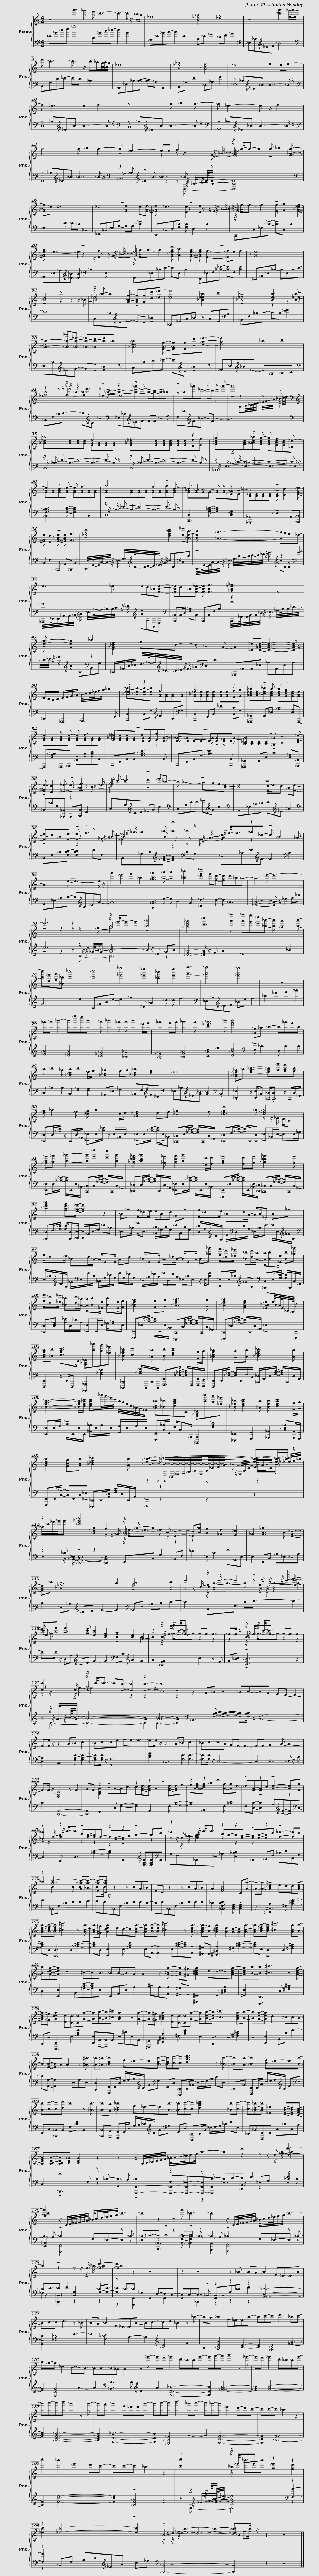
X:1
%%score { ( 1 4 5 8 ) | ( 2 3 6 7 ) }
L:1/8
M:4/4
I:linebreak $
K:C
V:1 treble
V:4 treble
V:5 treble
V:8 treble
V:2 bass
V:3 bass
V:6 bass
V:7 bass
V:1
 z4 f'3 _e' | d' _b3- b2- b/ z/ _a/g/ | _e8 | [B_e_g]4 [_df]4 |$ z4 [_bf']3 _e'/4f'/e'/4 | %5
 d' _b3- b3/2 z/ b_a/g/8a/4g/8 | _e8 |$ [B_e_g]4 [_A_df]4 | _e4 f2 ef- | f _e3 e2 f2 |$ %10
 g4 g _a2 g- | g _e3- e3/2 z/ f2 | g4 g _a2 g- |$ g _e3- ee .f2 | z/8 g3/8-g3/2- g2 g _a2 [G_Bg]- | %15
 [GBg]_e e6 |$ z8 | z8 | _e4 z4 |$ z8 | %20
 _e4 z4 | z8 |$ [G_B_e]8 | [_Bd]4 d'4 | z/4 _b3/4- b2 [G_Bg]- [GBg][Gg][dd'][_e_e']- | %25
 [ee']4 [_B_e_b]2 c'2 |$ [_B_e_b]4 [Beb]3 [Bb]- | [Bb]2- [B-b-_b'][Bb_e']- [B-b-e'][Bb-d'][be']_b | [_B_e_b]3 [GBg]- [GBg][Gg][dd'][e_a_e']- |$ [eae']4 _b2 c'2 | %30
 z2 z z/ z/4 z/8 _b/8- b3 z |$ z2 z _e'- e'2 e'2 | z4 z2 z _b'- | b'8[K:bass][K:treble] |$ _b4 f4 | %35
 g6 z2 |$ _a2 z a- a g2 _e- | e2 z _e- e f3 |$ g4 f2 z d- | d _B3- B z z B- | %40
 B4 z4 |$ z8 | [c_egc']4 [df_bd']2 [e_e'][_Beb]- |$ [Beb] [_A_a]3- [Aa]gf_e- |$ e3 _e ed_B[FBe]- | %45
 [FBe]d_B[FB_e]- [FBe] [FBf]3 |$ [_GB_e_g]3 [e_a]- [ea]2 _b2 |$ [F_A_df]2 _gd- d _B2 A- | A2 [_E_e][E_Ace]- [EAce]3- [EAce]/ z/ |$ _E/D/C/D/ E/F/G/_A/ _B/4c/d/4_e/4f/g/4 _a2 | %50
 .[_B_e]2 z2 f4 | g6 z2 |$ _a2 z a- a .g3 | _e2 z e- e f3 | z8 |$ %55
 z8 | z8 | z8 |$ g4 z4 | z8 | %60
 z8 |$ z8 | _e4 z4 |$ _d2 z2 z4 | z8 | %65
 g'2 _e'2 f'2 _b2 | [_gb_g']3 [_a_a']- [aa']2 [_b_b']2 |$ [_d'f'_d'']2 f'[fd']- [fd']d'_b_a- | a3 _e'- e'4- | e'6 z2 |$ %70
 z/8 _g'3/8-g'3/2- g'2 [_b_b']4 | [_a_d'f'_a']4 [d'_d'']3 [a'_a''] | [_a'_a''][g'g''][_e'_e''][_b_b']- [bb'] [_aa']2 [bb']- | [bb'][_e_e'][ff'][_B_b] [b_b']4 |$ [_b_b']4 [_e'_e'']4 | %75
 [_d'_d'']2 [_a_a']2 [d'd'']2 [f'f'']2- | [f'f'']4 [_e'_e'']4 | z8 |$ _g'_a' _b'2- b'_g''f''b' | _a' _b'2 _g' a' b'2 _e'/f'/ | %80
 _g'2 f'g' _a'3 g' | [c'_e'_a']3 _b' [d'f'b']4 |$ [_B_g]_a _b2- b_g'f'b | _a _b2 _g [_B_da] b2 _e/f/ | [_A_c_g]2 fg [_B_d_a]2 [df]2 |$ %85
 _e8 | [_G_B_e_g]._a [eg_b]2- [egb][g_g'][faf'][fb] |$ [f_a] _b2 _g [_ea] b2 e/f/ | [_B_e_g]2 fg [_d_a]3 g |$ z4 [_e_g_b]4 | %90
 [_g_b_g'][_a_a'] [b_b']2- [bb'][g'_g''][f'f''][bb'] |$ [_a_d'f'_a'] [_bd'_b']2 [_g_g'] [ad'a'] [bb']2 [_e_e']/[ff']/ | [_g_b_g']2 [ff'][gg'] [_a_d'_a']3 [gg'] |$ [_a_d'f'_a']2 [fad'f']>[_e_g_e']- [ege']2 z2 | _B_g f/_d_e/- e/Bd/ _Gg |$ %95
 f/_d_e/ _Bd/_A/- A/B/._E B_g |$ f/_d_e/ _Bd/_A/- A/_EE/ Ad | _B/_EE/ _A_d/B/- B/EA/ B[_g_g'] |$ [ff']/[_d_d'][_e_e']/ [_B_b][dd']/[_A_a]/- [Aa]/[Bb][_Ee]/ [Bb][_g_g'] | [ff']/[_d_d'][_e_e']/ [_B_b][dd']/[_A_a]/- [Aa]/[Bb][_Ee]/ [Bb][Ee]/[Ff]/ |$ %100
 [_G_B_e_g]2 [Ff][Gg] [_A_df_a]3 [Gg] | [_A_df_a]2 [FAdf]2 [_EA_B_e]e/8B/4A/8E/8_B,/4_A,/8 z2 |$ [_Acf_a][_B_b] [cfac']>C [F,_A,_D][a_a'][gg'][_e_e'] | [_B_eg_b] [cc']2 [_A_a] [Bb] [ceac']2 [Ff]/[Gg]/ |$ [_Acf_a]2 [Gg][Aa] [_B_df_b]3 [Aa] | %105
 [_B_eg_b]3- [Begb]/[ce_ac']/ [ceac']_a'/4g'/4_e'/4c'/4 a/4g/4e/4c/4_A/4G/4_E/ |$ [_Ac_a][_B_b][cfac']C [F,_A,_D][a_a'][gg'][_e_e'] | [_B_e_b] [ce_ac']2 [_Aa] [Beb] [ceac']2 [Ff]/[Gg]/ | [_Ac_e_a]2 [Gcg][Aca] [_B_df_b]3 [Aa] |$ [_e_a_b]2- [eab]4- [eab]-[ea-b-]/4[ab]/4 z/ |$ %110
 z2 [_e'g'_b'_e'']4 [_B_e_a]2 | g2 z/4 _a3/4- a2 c [F_d]2- | [Fd][c_a] [_Bg]2 [_Af]2 [G_e]2 |$ _A2 [Ac_a]3 c [FA_d]2- | [FAd]_a [_B_eg]6 | %115
 g2 [dfg]4 a2 |$ c'2 z/4 c'3/4- c'2 z e'2- | e'f' [af']3 [gc'e'] [ec']2 | [ceg]2 [cfa]2 [ce]2 A2 |$ z2 z/4 z/8 c'/8-c'3/2 gf- f2- | %120
 ff/ z/ z/4 z/8 c'/8-c'3/2 gf- f2 |$ [ee']2 z/8 e'3/8-e'3/2- e'[dd']- [dd']2 | z2 ^f6 | d2 z2 A_B c2 | _Bc-cA GF- F2- |$ %125
 FF/ z/ z2 A_B c2 | _Bc-ce fe- e2- | ee/ z/ z2 A_B c2 | _Bc-cA GF- F2- | FF G3 A- A2- |$ %130
 AA/ z/ [A,C^F]4 z A | _BA z2 z4 | z2 z2 z4 | z2 z2 z4 |$ z2 z2 z4 | %135
 z2 z2 z4 | z2 z2 z4 |$ z2 f2 z2 z2 | z2 z2 z4 | z2 [gc']4- [Ag-c'-][_Bg-c'-] |$ %140
 [Fg-c'-][Dgc'] z2 z cA_B | FD z2 z cA_B | A2 [FAc]4 C[Aa]- | [Aa][_A_a] [=A^ce=a]2 ed-d[Acea]- |$ [Acea][Bd^fb]-[Bdfb] [^c^c']3 z [Aca]- | %145
 [Aca][^G^g] [Adea]2 ed-d[Ada]- | [Ada][Beb]-[Beb] [^c^c']3 z [Acea]- | [Acea][B^g] [A^cea]2 [Ae][Ad]-[Ad][Aca]- |$ [Aca][Bd^fb]-[Bdfb] [^c^c']3 [Aca][Bb]- | [Bb][Adea]-[Adea] d2 ^c-cB- | %150
 BB-BA A2 z [A^ca]- | [Aca][^G^g] [A^cea]2 ed-d[Acea]- |$ [Acea][Bb]-[Bb] [^c^c']3 z [Acea]- | [Acea][^G^g] [Adea]2 [Ee][Dd]-[Dd][Aa]- | [Aa][Bb]-[Bb][^c^c'] [Aca]2 z [Aa]- | %155
 [Aa][^G^g] [A^cea]2 [Ee][Dd]-[Dd][Aa]- |$ [Aa][Beb]-[Beb] [^c^c']3 [Acea][Bb]- | [Bb][Aea]-[Aea] d2 ^c-cB- | B[EB]-[EB]A A2 z [^A^a]- | [Aa][=A=a] [_Bd_b]2 f_e-e[Bdb]- |$ %160
 [Bdb][cc']-[cc'] [dg_bd']3 z [_Bb]- | [Bb][Aa] [_B_b]2 [cf]_e-e[Bb]- | [Bb][cc']-[cc'][dd'] _b2 z [_Bb]- |$ [Bb][Aa] [_Bd_b]2 f_e-e[Bb]- | [Bb][cc']-[cc'] [dg_bd']3 [_Bb][cc']- | %165
 [cc'][_Bd_b]-[Bdb] [_E_e]2 [DFBd]-[DFBd][CFAc]- |$ [CFAc][CDFc]-[CDFc][DF_B] [DFB]2 z2 | z2 z/ C/4D/4_E/4F/4G/4A/4 _B/4c/d/4_e/4f/g/4 _b2- |$ b2 z4 f'2- | f'2 z/ C/4D/4_E/4F/4G/4A/4 _B/4c/d/4_e/4f/g/4 _b2- |$ %170
 b2 z2 z f' _b2- | b2 z/ C/4D/4_E/4F/4G/4A/4 _B/4c/d/4_e/4f/g/4 _b2- |$ b2 z4 d'2- | d'2 z2 z4 | z2 z4 z _B- | %175
 BA _B2 F_E-EB- |$ Bc-c d3 z _B- | BA _B2 F_E-EB- | Bc-cd _B2 z _b- | ba _b2 f_e-eb- | %180
 bc'-c' d'3 _bc'- |$ c'_b-b _e2 d-dc- | cc-c_B B2 z _b'- | b'a' _b'2 f'_e'-e'b'- | b'c''-c'' d''3 z _b'- |$ %185
 b'a' _b'2 f'_e'-e'b'- | b'c''-c''d'' _b'2 z b'- | b'a' _b'2 f'_e'-e'b'- | b'c''-c'' d''3 _b'c''- |$ c''_b'-b' _e'2 d'-d'c'- | %190
 c'c'-c' _b3 z2 | c''2 _b'2 _e'2 d'c'- | c'c'-c' _b3 z2 |$ .[c'c'']2 z/8 _e'3/8-e'3/2 z2 z2 | z2 [_ec']6- |$ %195
 [ec']2 z _b3- b2- | _bb/ z/ z2 z4 |] %197
V:2
 _E_B_ef _b4 | C_Bd_e- e2 B2 | _A,_E_Bc- c2 E2 | B,_E _G2 _DF _A2 |$[K:bass] _E,_B,[K:treble]_EF _B4 | %5
[K:bass] C,G,D_E- ED _B,2 | _A,,_E,_B,[B,C]- [B,C]_A, A,,2 |$ B,,_G, _E2 _D,_A, F2 | z _B,[K:treble]_E_B- B3- B/ z/ |[K:bass] z _B,[K:treble]_E_B- B3- B/ z/ |$ %10
[K:bass] z _B,[K:treble]_E_B- B3- B/ z/ |[K:bass] z _B,[K:treble]_E_B- B3- B/ z/ |[K:bass] z _B,[K:treble]_E_B- B3- B/ z/ |$[K:bass] z2[K:treble] z _B- B3- B/ z/ | z8 | %15
[K:bass] _E,3 C- C_B, _B,,2 |$ _E,,_B,,_E,G,- G,G, [_B,_E]2 | D,,_B,,D,[F,_B,]- [F,B,] D,2 B, | C,,C,_E,[_B,_E]- [B,E]C, B,2 |$ _A,,_E,_A,[K:treble][_E_B]- [EB][K:bass] _B,2 E, | %20
 G,,_E,_B,D- DE, B,2 | F,,_E,F,[_B,_E]- [B,E]F, [B,E]2 |$ _E,,_B,,_E,_B,- B,E,B,D- | D8 | C,_B,[K:treble]D_E- ED [E_B]2 | %25
 _A,_E_A_B z AE[K:bass]A, |$ _B,,F,_B,C- CB, [_EF]2 | _E,_B,[K:treble]_EG- GE [F_B]2 |[K:bass] C,_B,D_E- E[K:treble]D [E_B]2 |$[K:bass] _A,,_E,[K:treble]_B_E- E_A,_B,C | %30
[K:bass] _B,,F,_B,C- C[K:treble]D _B2 |$[K:bass] _E,_B,[K:treble]_EF- FF _B2 |[K:bass] F,_E[K:treble]F_B- BF B2- | B8 |$[K:bass] z/ _E3/2- E4- E3/2 z/ | %35
 z/ _E3/2- E4- E3/2 z/ |$ z/ z/4 C/4- C3- C3- C/ z/ | [_B,,F,_B,C]3 [F,B,D]- [F,B,D]2 B,,2 |$ z/ _E3/2- E4- E3/2 z/ | [C,,C,]3 [G,_B,D]- [G,B,D]2 [C,_E,G,]2 | %40
 [_A,,,_A,,]4 [_E,_A,]2 A,,[_B,,,_B,,] |$ _B,, F,2 _A,,, _A,,_B,,, B,,2 | C,,/4>G,,/4-G,,/4C,/4-C,/4D,/4 z/8 _E,3/8 G,/4>[K:treble]C/4-C/4D/4-D/4_E/4 z/8 G3/8 cC[K:bass]C,C |$ z4[K:treble] z2 z[K:bass] G- |$ G4[K:treble] z4[K:bass] | %45
 [_B,,,_B,,]B,,/D,/ [F,_B,]B,, B,,,B,,F,B, |$ z4[K:treble] B2[K:bass] z2 |$ _D,,/_A,,/_D,/_E,/ F,/4>_A,/4-A,/4[K:treble]_D/4-D/4_E/4 z/8 F3/8 _A[K:bass]D, D2 | _A,,,_A,,A,,_E, _A,A,,E,A, |$ _E,,2 _A,,,2 _B,,,3 G,, | %50
 [C,,C,]2 C,G,[K:treble] F2 C[K:bass]G, | [C,,C,]2 G,,C, _E2 [C,C]G, |$ [_A,,,_A,,]2 A,,_E, [_A,C]2 [E,A,]A,,,- | A,,,[_E,_A,_B,]_A,,,_B,,, [_B,,F,][F,B,][F,B,D]C, | C,,G,,C,C, [G,_B,_E]3 C, |$ %55
 C,,G,,C,G, [_B,_E]3 [C,,C,] | [_A,,,_A,,]2 A,,_E, C2 [E,_A,][_B,,,_B,,] | _B,,_B,F,[_A,,,_A,,] A,,,[_B,,,B,,] F,,2 |$ C,G,[K:treble]CD _EG c2 |[K:bass] C,G,CD _E[K:treble]G .c2 | %60
[K:bass] _A,,_E,_A,_B, C[K:treble]_E _A2 |$[K:bass] _B,,F,_B,[F,B,C]- [F,B,C]2 DF, | B,,_G,B,[K:treble][_E_GB]- [EGB]2[K:bass] B,G, |$ _D,_A,_D[K:treble]F- F2[K:bass] A,2 | _A,,_E,_A,_B,- B,[K:treble]C_E_A- | %65
 A8 | [B,_GB]3 _e- e B2 G |$ [_D_d]3 d- d _A3 | [_E_A_B]4- [EAB]/ z/ _e f_b | _e6 z z/ B/- |$ %70
 B4- B/ z/ _E _GB | [_DF_A]4- [DFA]/ z/ F A2 | _E6 _B2 | G6 _e2 |$ B,_GB_e- e2 _g2 | %75
 _D _A2 _d- d f3 |[K:bass] _E,_B,[K:treble]_EF _B_e f2 | _b2 _e'2 f'2 _a'2 |$ [_E_B]4 [_DFB]4 | [_C_E_G]4 [_B,F_A]4 | %80
 [_A,_E_G]4 [_B,F_A]4 | [C_Ac]2 _e2 [D_Bd]4 |$[K:bass] [_E,_E] _B,3 _D, B,2 B, | _C, _B,2 B, _B,, [F,_A,]2 [F,A,] | _A,,_E, _G,2 _B,,F,[K:treble]F_D |$ %85
[K:bass] _E,_B,[K:treble]_E[_G_B]- [GB]2[K:bass] ._B,,2 | .[_E,,_E,]2 z/ [E,,E,]/_B,, [_C,,_C,]<.[C,,C,] z/ C,,/C,/_G,,/ |$ [_D,,_D,]D,/[_A,_D]/ z/ D,,/D,/_A,,/ [_E,,_E,]E,/[_B,_E]/ z/ E,/_B,,/E,/ | [_E,,_E,]E,/[_B,_E]/- [B,E]/[E,,E,]/_B,, [_C,,_C,]E,/[_G,_C]/- [G,C]/C,,/C,/_G,,/ |$ [_D,,_D,]F,/[_A,_D]/- [A,D]/D,,/[D,,D,] [_E,,_E,]_B,,/E,/- E,E,/_G,/ | %90
 [_E,,_E,]E,/[_B,_E]/- [B,E]/E,,/E,/_B,,/ [_C,,_C,]C,/[_G,_C]/- [G,C]/C,,/C,/_G,,/ |$ [_D,,_D,]D,/[_A,_D]/- [A,D]/D,,/D,/_A,,/ [_E,,_E,]E,/[_B,_E]/- [B,E]/E,,/E,/_B,,/ | [_E,,,_E,,]_E,/[_B,_E]/- [B,E]/E,,/[_B,,E,]/[_D,,_D,]/ [_C,,_C,]C,/[_G,_C]/- [G,C]/C,,/C,/_G,,/ |$ [_D,,_D,]F,/[_A,_D]/- [A,D]/[D,,D,][_E,,_E,]/- [E,,E,]/_B,,/E,/_G,/ _E_B, | _E,>_B, _G<E, [_C,_C]/_G,/C/G,/ _E/C,/C/G,/ |$ %95
 [_D,_D]/_A,/[K:treble]_E/A,/ F/[K:bass]D,/D/A,/ _E,/_B,/E- E/E,/[K:treble]_G/B,/ |$[K:bass] _E,/_B,/[K:treble]_E/B,/ _G/[K:bass]E,/E/B,/ _C,/_G,/_C/G,/ E/G,/_D/G,/ | _D,/_A,/_D/A,/ _E/D,/D/A,/ _E,/_B,/E, z/ E,/[B,E] |$ [_E,,_E,]E,/_B,/[K:treble] _GB,[K:bass] [_C,,_C,]E,/[_G,_C]/- [G,C]/C,,/C,/_G,,/ | [_D,,_D,][D,F,_A,] [A,_E]/D,/_D/A,/ [_E,,_E,]E,,/E,/ _G,/[G,_B,]E,/ |$ %100
 [_E,,,_E,,]_E,/[_B,_E]/- [B,E]/E,,/E,/_B,,/ [_C,,,_C,,]_C,/[_G,_C]/- [G,C]/C,,/C,/_G,,/ | [_D,,,_D,,]_D,/[_A,_D]/- [A,D]/D,,/D,/_A,,/ [_E,,_E,]2 .[_E,,,E,,]2 |$ [F,,,F,,]2 z/ F,,/F,,, [_B,,,,_B,,,]2 [F,_A,_D]2 | [_E,,,_E,,]2 [G,_B,_E]/E,,,/E,,/E,,,/ [_A,,,_A,,]>[_E,_A,C]- [E,A,C]/A,,,/[A,,,A,,]/[G,,,G,,]/ |$ [F,,,F,,]F,,/[_E,_A,]/- [E,A,]/F,,/F,/C,/ [_D,,_D,]/_A,,/D,/[F,A,C]/- [F,A,C]/D,,/D,/A,,/ | %105
 [_E,,_E,]E,/G,/ [_B,_E]/E,,/E,/E,,/ [_A,,_A,]/E,/A,/E,/ [G,,G,]/E,/G,/E,/ |$ [F,,,F,,][C,_A,]/F,,/ F,/C,_B,,,/ [_B,,,,B,,,]2 [F,A,_D]2 | [_E,,,_E,,]2 [G,,,G,,]2 [_A,,,_A,,]2 [C,_E,_A,][A,,,A,,]/[G,,,G,,]/ | [F,,,F,,]F,,/[C,_A,]/- [C,A,]/F,,/C,/[_E,,_E,]/ [_D,,,_D,,]D,,/[_A,,_D,]/ [F,A,C]/D,/D,,/A,,/ |$ _E,,2 z2 z2 z2 |$ %110
 z ._B, _E,,6- | E,,2 F,,C, G,2 _B,,F, | _D2 _E, _B,2 F_A,,E,- |$ E,2 F,,C, _A,_E,_D,A, | C2 _E,_B,[K:treble] _EF G2- | %115
 G2[K:bass] _B,,F, _B,C D2- |$ D2 C,G, DE- E2- | EE/ z/ D,A,[K:treble] CE G2- | G2[K:bass] F,C[K:treble] A2 G2 |$ A2 [_B,FG]2 c2 z F | %120
 G[_Bc] z4 z2 |$ z z/8 A3/8-A/- A6- | A2 A6- | A2[K:bass] _B,,3 [F,_B,C]- [F,B,C]2- | [F,_B,C][F,B,C]/ z/ [C,G,]6- |$ %125
 [C,G,]2 A,,3 [E,G,C]- [E,G,C]2- | [E,G,C][E,G,C]/ z/ [F,,F,]6 | [A,CE]2 _B,,3 [F,C]- [F,C]2- | [F,C][F,C]/ z/ C,6- | C,2 D,4- D,/ z/ A, |$ %130
 C2 [D,,A,,]6- | [D,,A,,]2 G,,3 D, [F,A,]2- | [F,A,]2 A,,3 F, [A,C]2- | [A,C]2 _B,,3 F, [_B,D]2 |$ F,[D,C]- [D,C]2 A,[K:treble][CF]-[CF][K:bass]D,- | %135
 D,2 G,, D,3 [_B,D]2- | [B,D]2 A,,3[K:treble] [A,CF]-[A,CF][K:bass]A,, |$ A,F,_A,,_E, _A,2 [E,_B,C]2 | _A,,2 _B,,F, _B,DC,G, | E2 _B,,F, _B,C-CD- |$ %140
 DC_B,,F, _B,C-CB,- | B,C_B,,F, _B,C-CC | _B,2 [_B,,F,B,C]3 [C,E,G,] .[C,E,G,]2 | z2 [^F,,^C,A,]3 ^F, [A,^CE]2- |$ [A,CE]D, [D,,D,]3 D, [A,^CE]2- | %145
 [A,CE]D, [E,,E,]3 E, [^G,B,E]2 | E,[A,,A,]- [A,,A,]2 E,[A,^CE]-[A,CE][A,,A,] | [^G,,^G,]G,, [^F,,^C,A,]3 ^F, [A,^CE]2- |$ [A,CE]E, [D,,D,]3 D, [^F,A,^C]2 | D,2 [E,,E,]2 B,,[^G,B,E]-[G,B,E]E, | %150
 E,,A,,E, A,2 ^CA,[A,,A,] | [^G,,^G,]G,, [^F,,,^F,,]3 F,, [^C,E,A,]2 |$ [^F,,E,]2 [D,,,D,,]3 D, [^F,A,^C]2 | D,,D, [E,,,E,,]3 E, [^G,B,E]2 | [E,,E,][A,,,A,,]-[A,,,A,,]A,, E,^CE,A,, | %155
 [^G,,,^G,,]2 [^F,,^C,A,]3 ^F, [A,^CE]2 |$ E,2 [D,,D,]3 D, [^F,A,^C]2 | D,2 [E,,E,]2 B,,B, E2- | E[A,,A,]- [A,,A,]3 E,A,E, | [D,,D,]2 [G,,,G,,]G,,/D,/ G,/A,/_B,/[K:treble]D/ G[K:bass]G, |$ %160
 G,,D, [_E,,,_E,,]E,,/_B,,/ _E,/F,/G,/_B,/ DE, | _E,,_B,, [F,,,F,,]F,,/C,/ F,/G,/A,/[K:treble]C/ F[K:bass]F, | F,,C,[_B,,,_B,,]B,, F,[_B,D] B,,2 |$ [_B,,,_B,,][A,,,A,,] [G,,,G,,]G,,/D,/ G,/A,/_B,/[K:treble]D/ G[K:bass]G, | G,,D, [_E,,,_E,,]E,,/_B,,/ _E,/F,/G,/_B,/ DE, | %165
 _E,,_B,,[F,,,F,,]F,, C,_B,C,A, |$ C,2 z4 z ._B,- | B,2 _B,2 z2 z B,- |$ B,C-C D3 D2 | [_E,,_B,,]2 z4 z _B,- |$ %170
 B,C-C z z2 z ._B,- | B,2 z4 z _B,- |$ B,C-C D3 ._B,2 | z _B,-B, _E,2 D,-D,C,- | C,C,-C, z z2 z2 | %175
 z2 [G,,D,_B,]6- |$ [G,,D,B,]2 [_E,G,_B,]4 D2- | D2 [F,_B,C]4 A,2- | A,2[K:treble] [_B,D]4 F2 | A,2 [G,_B,DG]4 [B,D]2- | %180
 [B,D]2 [_E,G,_B,D]4 [_EG]2- |$ [EG]2 [F,CG]4 A2- | A2[K:bass] [_B,,_B,]3 B,[K:treble] D2 | A2 [G,D_B]6- | [G,DB]2 [_EG_B]6- |$ %185
 [EGB]2 [FAc]6- | [FAc]2 [_B,DF_B]6- | [B,DFB]2 [G,D_B]6- | [G,DB]2 [_E,_B,_E]4 G2- |$ G2 [F,CF]6- | %190
 [F,CF]2 [_B,F]6- | [B,F]2 [Fc_e]6- | [Fce]2 z4 z2 |$ z z/4 z/8 G/8-G/- G4[K:bass] z2 | z2 _B,,F, A,C[K:treble]_EA |$ %195
 c_e[K:bass] [_B,,,_B,,]6- | [B,,,B,,]2 z2 z4 |] %197
V:3
 x8 | x8 | x8 | x8 |$[K:bass] x2[K:treble] x6 | %5
[K:bass] x8 | x8 |$ x8 | _E,8[K:treble] |[K:bass] D,8[K:treble] |$ %10
[K:bass] C,8[K:treble] |[K:bass] _A,,8[K:treble] |[K:bass] G,,8[K:treble] |$[K:bass] z _B,[K:treble] ._E2 z2 z z/4 z/8 E/8-E/- | E8 | %15
[K:bass] x8 |$ x8 | x8 | x8 |$ x3[K:treble] x2[K:bass] x3 | %20
 x8 | x8 |$ x8 | x8 | x2[K:treble] x6 | %25
 x7[K:bass] x |$ x8 | x2[K:treble] x6 |[K:bass] x5[K:treble] x3 |$[K:bass] x2[K:treble] x6 | %30
[K:bass] x5[K:treble] x3 |$[K:bass] x2[K:treble] x6 |[K:bass] x2[K:treble] x6 | x8 |$[K:bass] z/4 _B,3/4- B,3- B,3- B,/ z/ | %35
 z/4 _B,3/4- B,3- B,3- B,/ z/ |$ z/ _A,3/2- A,4- A,3/2 z/ | x8 |$ z/4 _B,3/4- B,3- B,3- B,/ z/ | x8 | %40
 x8 |$ x8 | x19/8[K:treble] x29/8[K:bass] x2 |$ C,,/4>G,,/4-G,,/4C,/4-C,/4D,/4 z/8 _E,3/8 G,/4>[K:treble]C/4-C/4D/4-D/4_E/4 z/8 G3/8 cC .C2[K:bass] |$ _A,,,/4>_E,,/4-E,,/4_A,,/4-A,,/4_B,,/4 z/8 C,3/8 _E,/4>_A,/4-A,/4_B,/4-B,/4[K:treble]C/4 z/8 _E3/8 _A[K:bass]A,A,,E, | %45
 x8 |$ B,,,/4>_G,,/4-G,,/4B,,/4-B,,/4_D,/4 z/8 _E,3/8 _G,/4>B,/4-B,/4[K:treble]_D/4-D/4_E/4 z/8 _G3/8 z[K:bass] B,B,,G, |$ x11/4[K:treble] x9/4[K:bass] x3 | x8 |$ x8 | %50
 x4[K:treble] x3[K:bass] x | x8 |$ x8 | x8 | x8 |$ %55
 x8 | x8 | x8 |$ x2[K:treble] x6 |[K:bass] x5[K:treble] x3 | %60
[K:bass] x5[K:treble] x3 |$[K:bass] x8 | x3[K:treble] x3[K:bass] x2 |$ x3[K:treble] x3[K:bass] x2 | x5[K:treble] x3 | %65
 x8 | x8 |$ x8 | x8 | z4 z2 z z/4 z/8 _G/8-G/- |$ %70
 G6 z2 | x8 | x8 | x8 |$ x8 | %75
 x8 |[K:bass] x2[K:treble] x6 | x8 |$ x8 | x8 | %80
 x8 | x8 |$[K:bass] x8 | x8 | x6[K:treble] x2 |$ %85
[K:bass] x2[K:treble] x4[K:bass] x2 | x8 |$ x8 | x8 |$ x8 | %90
 x8 |$ x8 | x8 |$ x8 | x8 |$ %95
 x[K:treble] x3/2[K:bass] x9/2[K:treble] x |$[K:bass] x[K:treble] x3/2[K:bass] x11/2 | x8 |$ x2[K:treble] x2[K:bass] x4 | x8 |$ %100
 x8 | x8 |$ x8 | x8 |$ x8 | %105
 x8 |$ x8 | x8 | x8 |$ _E,,,6 z2 |$ %110
 z z/ [_B,,_E,]/- [B,,E,]6- | [B,,E,]2 x6 | x8 |$ x8 | x4[K:treble] x4 | %115
 x2[K:bass] x6 |$ x8 | x4[K:treble] x4 | x2[K:bass] x2[K:treble] x4 |$ x8 | %120
 x2 [CG_B]6 |$ z z/4 z/8 c/8-c/- c6- | c2 c6- | c2[K:bass] x6 | x8 |$ %125
 x8 | x8 | x8 | x8 | x8 |$ %130
 x8 | x8 | x8 | x8 |$ x5[K:treble] x2[K:bass] x | %135
 x8 | x5[K:treble] x2[K:bass] x |$ x8 | x8 | x8 |$ %140
 x8 | x8 | x8 | x8 |$ x8 | %145
 x8 | x8 | x8 |$ x8 | x8 | %150
 x8 | x8 |$ x8 | x8 | x8 | %155
 x8 |$ x8 | x8 | x8 | x11/2[K:treble] x3/2[K:bass] x |$ %160
 x8 | x11/2[K:treble] x3/2[K:bass] x | x8 |$ x11/2[K:treble] x3/2[K:bass] x | x8 | %165
 x8 |$ x2 _B,,,3 F, ._B,2 | z A, [G,,,G,,]2- [G,,,-G,,-F,][G,,,G,,_E,]-[G,,,-G,,-E,][G,,,G,,] |$ z2 z2 _E,G, ._B,2 | z A, _B,2 F,_E,-E, z |$ %170
 z2 z D2 _B,-B, z | z A, _B,2 F,_E,-E, z |$ z2 z2 [_B,,F,]2 F,-[F,C]- | [F,C]2 x6 | x2 z _B,, [F,,B,,]B,,F,_B, | %175
 D2 x6 |$ x8 | x8 | x2[K:treble] x6 | x8 | %180
 x8 |$ x8 | x2[K:bass] x4[K:treble] x2 | x8 | x8 |$ %185
 x8 | x8 | x8 | x8 |$ x8 | %190
 x8 | x8 | x2 [_B,F_B]6 |$ z z/ _B/4-<[B_e]/4- [Be]4[K:bass] [F,A]2- | [F,A]2 x4[K:treble] x2 |$ %195
 x2[K:bass] x6 | x8 |] %197
V:4
 x8 | x8 | x8 | x8 |$ x8 | %5
 x8 | x8 |$ x8 | x8 | x8 |$ %10
 x8 | x8 | x8 |$ z4 z2 z z/ z/8 _B3/8- | B4 z4 | %15
 x8 |$ x8 | z4 z2 z z/ z/8 _B3/8- | B4 z4 |$ z4 z2 z z/ z/8 _B3/8- | %20
 B4 z4 | x8 |$ x8 | z4 z2 z z/ _B/- | B4 z4 | %25
 x8 |$ x8 | x8 | x8 |$ x8 | %30
 z2 z z/ f/- f3 _e- |$ e8 | x8 | z4[K:bass] z2[K:treble] z ._B |$ x8 | %35
 x8 |$ x8 | x8 |$ x8 | x8 | %40
 x8 |$ x8 | x8 |$ x8 |$ x8 | %45
 x8 |$ x8 |$ x8 | x8 |$ x8 | %50
 x8 | x8 |$ x8 | x8 | x8 |$ %55
 x8 | x8 | z4 z2 z z/ _e/- |$ e4 z4 | x8 | %60
 x8 |$ z4 z2 z z/ =B/- | B3 .B z2 z z/ z/8 _A3/8- |$ A2 z2 z4 | x8 | %65
 x8 | x8 |$ x8 | x8 | z4 z2 z z/ _g/- |$ %70
 g4 z4 | x8 | x8 | x8 |$ x8 | %75
 x8 | x8 | x8 |$ x8 | x8 | %80
 x8 | x8 |$ x8 | x8 | x8 |$ %85
 x8 | x8 |$ x8 | x8 |$ x8 | %90
 x8 |$ x8 | x8 |$ x8 | x8 |$ %95
 x8 |$ x8 | x8 |$ x8 | x8 |$ %100
 x8 | x8 |$ x8 | x8 |$ x8 | %105
 x8 |$ x8 | x8 | x8 |$ _B2- B/-[_B,,B-]/4[_E,B-]/4[F,B-]/4[_A,B-]/4[_B,B-]/4[E,B-]/4 [B,B-]/4[_EB-]/4[FB-]/4[_AB]/4 z/4 E,/4B,/4E/4 F/4.A/E/4 z/4 _e/4f/4_a/4 |$ %110
 _b/4_e'/4_a'/4_b'/4-b' x6 | x2 c4 z2 | z2 x6 |$ x8 | x8 | %115
 x2 z4 z2 |$ z z/ c/- c3 z/ z/4 z/8 z/16 c'/16- c'2- | c' z x6 | x8 |$ x2 z/8 f3/8-f3/2 z2 z2 | %120
 z2 c2 z2 z2 |$ z2 a4 z2 | [dd']2- [dd']6 | z2 x6 | x8 |$ %125
 x8 | x8 | x8 | x8 | x8 |$ %130
 x8 | x2 [DFc]2 dc-ce- | e[Acf]-[Acf] c2 [Acf]-[Acf]g- | g[cdfa]-[cdfa] _b2 [ca]-[ca]f- |$ f[Ac]-[Ac]e [cf]2- [cf][Aa] | %135
 [_B_b]2 z/4 c'3/4-c' g[df]-[df]d- | d[Ac]-[Ac]e f2- fa |$ _b2 z/8 c'3/8-c'3/2 gf-f[c_e]- | [ce][cf]-[cf]a [d_b]2- [db]a | _b2 x6 |$ %140
 x8 | x8 | x8 | x8 |$ x8 | %145
 x8 | x8 | x8 |$ x8 | x8 | %150
 x8 | x8 |$ x8 | x8 | x8 | %155
 x8 |$ x8 | x8 | x8 | x8 |$ %160
 x8 | x8 | x8 |$ x8 | x8 | %165
 x8 |$ x8 | x8 |$ x2 z2 z z/ f/- f2- | f2 x6 |$ %170
 x8 | x8 |$ x2 z2 z z/ f/- f2- | f2 x6 | x8 | %175
 x8 |$ x8 | x8 | x8 | x8 | %180
 x8 |$ x8 | x8 | x8 | x8 |$ %185
 x8 | x8 | x8 | x8 |$ x8 | %190
 x8 | x8 | x8 |$ x2 _b2 z2 z2 | z2 x6 |$ %195
 x2 z/ d3/2- d4- | d3/2 z/ x6 |] %197
V:5
 x8 | x8 | x8 | x8 |$ x8 | %5
 x8 | x8 |$ x8 | x8 | x8 |$ %10
 x8 | x8 | x8 |$ z4 z2 z z/ G/- | G4 z4 | %15
 x8 |$ x8 | z4 z2 z z/ G/- | G4 z4 |$ z4 z2 z z/ G/- | %20
 G4 z4 | x8 |$ x8 | x8 | x8 | %25
 x8 |$ x8 | x8 | x8 |$ x8 | %30
 x8 |$ x8 | x8 | x4[K:bass] x2[K:treble] x2 |$ x8 | %35
 x8 |$ x8 | x8 |$ x8 | x8 | %40
 x8 |$ x8 | x8 |$ x8 |$ x8 | %45
 x8 |$ x8 |$ x8 | x8 |$ x8 | %50
 x8 | x8 |$ x8 | x8 | [G_B_e][GBe][GBe][GB] [FB][FB][Gg][FB] |$ %55
 [F_B]FFF F[FB][F_A]F | [C_E][CE][CE][CE] [_B,_B] [Dd]2 [EG_e]- | [EGe] [Dd]2 [_E_e]- [Ee] .[F_Bf]3 |$ z/4 c'3/4- c'3 d'2 _e'_b- | b _a3- agf[c_e]- | %60
 [ce]4 d/<_e/d _B[Fe]- |$ [Fe]d_B[F_e]- [Fe] .f3 | z/4 _g3/4- g2 _a- a2 ._b2 |$ z/8 f3/8-f3/2_g_d- d _B2 _A- | A3 _e- e3- e/ z/ | %65
 x8 | x8 |$ x8 | x8 | x8 |$ %70
 x8 | x8 | x8 | x8 |$ x8 | %75
 x8 | x8 | x8 |$ x8 | x8 | %80
 x8 | x8 |$ x8 | x8 | x8 |$ %85
 x8 | x8 |$ x8 | x8 |$ x8 | %90
 x8 |$ x8 | x8 |$ x8 | x8 |$ %95
 x8 |$ x8 | x8 |$ x8 | x8 |$ %100
 x8 | x8 |$ x8 | x8 |$ x8 | %105
 x8 |$ x8 | x8 | x8 |$ z2 _E,,4 z2 |$ %110
 z2 z4 z2 | z z/ _A/- A4 z2 | z2 x6 |$ x8 | x8 | %115
 x8 |$ x2 e3 z/ e/- e2- | e z x6 | x8 |$ x2 c2 z2 z2 | %120
 z2 z/8 f3/8-f3/2 z2 z2 |$ z z/ e/- e4 z2 | z2 x6 | x8 | x8 |$ %125
 x8 | x8 | x8 | x8 | x8 |$ %130
 x8 | x8 | x8 | x8 |$ x2 z4 z2 | %135
 z z/ d/- d2 z2 z2 | z2 z4 z2 |$ z z/ c/- c2 z2 z2 | z2 x6 | x8 |$ %140
 x8 | x8 | x8 | x8 |$ x8 | %145
 x8 | x8 | x8 |$ x8 | x8 | %150
 x8 | x8 |$ x8 | x8 | x8 | %155
 x8 |$ x8 | x8 | x8 | x8 |$ %160
 x8 | x8 | x8 |$ x8 | x8 | %165
 x8 |$ x8 | x8 |$ x8 | x8 |$ %170
 x8 | x8 |$ x8 | x8 | x8 | %175
 x8 |$ x8 | x8 | x8 | x8 | %180
 x8 |$ x8 | x8 | x8 | x8 |$ %185
 x8 | x8 | x8 | x8 |$ x8 | %190
 x8 | x8 | x8 |$ x8 | x8 |$ %195
 x2 _B6- | B2 x6 |] %197
V:6
 x8 | x8 | x8 | x8 |$[K:bass] x2[K:treble] x6 | %5
[K:bass] x8 | x8 |$ x8 | x2[K:treble] x6 |[K:bass] x2[K:treble] x6 |$ %10
[K:bass] x2[K:treble] x6 |[K:bass] x2[K:treble] x6 |[K:bass] x2[K:treble] x6 |$[K:bass] z4[K:treble] z2 z z/8 _B,3/8-B,/- | B,8 | %15
[K:bass] x8 |$ x8 | x8 | x8 |$ x3[K:treble] x2[K:bass] x3 | %20
 x8 | x8 |$ x8 | x8 | x2[K:treble] x6 | %25
 x7[K:bass] x |$ x8 | x2[K:treble] x6 |[K:bass] x5[K:treble] x3 |$[K:bass] x2[K:treble] x6 | %30
[K:bass] x5[K:treble] x3 |$[K:bass] x2[K:treble] x6 |[K:bass] x2[K:treble] x6 | x8 |$[K:bass] C,8 | %35
 C,8 |$ z/4 _E,3/4- E,3- E,3- E,/ z/ | x8 |$ C,8 | x8 | %40
 x8 |$ x8 | x19/8[K:treble] x29/8[K:bass] x2 |$ x19/8[K:treble] x37/8[K:bass] x |$ x13/4[K:treble] x7/4[K:bass] x3 | %45
 x8 |$ x11/4[K:treble] x9/4[K:bass] x3 |$ x11/4[K:treble] x9/4[K:bass] x3 | x8 |$ x8 | %50
 x4[K:treble] x3[K:bass] x | x8 |$ x8 | x8 | x8 |$ %55
 x8 | x8 | x8 |$ x2[K:treble] x6 |[K:bass] x5[K:treble] x3 | %60
[K:bass] x5[K:treble] x3 |$[K:bass] x8 | x3[K:treble] x3[K:bass] x2 |$ x3[K:treble] x3[K:bass] x2 | x5[K:treble] x3 | %65
 x8 | x8 |$ x8 | x8 | z4 z2 z B,- |$ %70
 B,6 z2 | x8 | x8 | x8 |$ x8 | %75
 x8 |[K:bass] x2[K:treble] x6 | x8 |$ x8 | x8 | %80
 x8 | x8 |$[K:bass] x8 | x8 | x6[K:treble] x2 |$ %85
[K:bass] x2[K:treble] x4[K:bass] x2 | x8 |$ x8 | x8 |$ x8 | %90
 x8 |$ x8 | x8 |$ x8 | x8 |$ %95
 x[K:treble] x3/2[K:bass] x9/2[K:treble] x |$[K:bass] x[K:treble] x3/2[K:bass] x11/2 | x8 |$ x2[K:treble] x2[K:bass] x4 | x8 |$ %100
 x8 | x8 |$ x8 | x8 |$ x8 | %105
 x8 |$ x8 | x8 | x8 |$ x8 |$ %110
 x8 | x8 | x8 |$ x8 | x4[K:treble] x4 | %115
 x2[K:bass] x6 |$ x8 | x4[K:treble] x4 | x2[K:bass] x2[K:treble] x4 |$ x8 | %120
 x2 z4 z2 |$ z D- D6- | D2 D6- | D2[K:bass] x6 | x8 |$ %125
 x8 | x8 | x8 | x8 | x8 |$ %130
 x8 | x8 | x8 | x8 |$ x5[K:treble] x2[K:bass] x | %135
 x8 | x5[K:treble] x2[K:bass] x |$ x8 | x8 | x8 |$ %140
 x8 | x8 | x8 | x8 |$ x8 | %145
 x8 | x8 | x8 |$ x8 | x8 | %150
 x8 | x8 |$ x8 | x8 | x8 | %155
 x8 |$ x8 | x8 | x8 | x11/2[K:treble] x3/2[K:bass] x |$ %160
 x8 | x11/2[K:treble] x3/2[K:bass] x | x8 |$ x11/2[K:treble] x3/2[K:bass] x | x8 | %165
 x8 |$ x2 z4 z2 | A,,2 z4 z2 |$ _E,2 [_E,,_B,,]2 z2 z ._B,- | B,2 [F,,,F,,]6 |$ %170
 _E,2 [_B,,,_B,,]3 [B,,F,D]- [B,,F,D]2 | [A,,,A,,]2 [G,,,G,,]6 |$ _E,2 [_B,,,_B,,]2 z2 z2 | z2 [F,,,F,,]2 F,,2 F,,2 | F,,2 _B,,,2 z2 z2 | %175
 z2 x6 |$ x8 | x8 | x2[K:treble] x6 | x8 | %180
 x8 |$ x8 | x2[K:bass] x4[K:treble] x2 | x8 | x8 |$ %185
 x8 | x8 | x8 | x8 |$ x8 | %190
 x8 | x8 | x2 z4 z2 |$ z z/8 _E3/8-E/- E4[K:bass] z2 | z2 x4[K:treble] x2 |$ %195
 x2[K:bass] x6 | x8 |] %197
V:7
 x8 | x8 | x8 | x8 |$[K:bass] x2[K:treble] x6 | %5
[K:bass] x8 | x8 |$ x8 | x2[K:treble] x6 |[K:bass] x2[K:treble] x6 |$ %10
[K:bass] x2[K:treble] x6 |[K:bass] x2[K:treble] x6 |[K:bass] x2[K:treble] x6 |$[K:bass] _B,,6[K:treble] z C,- | C,8 | %15
[K:bass] x8 |$ x8 | x8 | x8 |$ x3[K:treble] x2[K:bass] x3 | %20
 x8 | x8 |$ x8 | x8 | x2[K:treble] x6 | %25
 x7[K:bass] x |$ x8 | x2[K:treble] x6 |[K:bass] x5[K:treble] x3 |$[K:bass] x2[K:treble] x6 | %30
[K:bass] x5[K:treble] x3 |$[K:bass] x2[K:treble] x6 |[K:bass] x2[K:treble] x6 | x8 |$[K:bass] x8 | %35
 x8 |$ _A,,8 | x8 |$ x8 | x8 | %40
 x8 |$ x8 | x19/8[K:treble] x29/8[K:bass] x2 |$ x19/8[K:treble] x37/8[K:bass] x |$ x13/4[K:treble] x7/4[K:bass] x3 | %45
 x8 |$ x11/4[K:treble] x9/4[K:bass] x3 |$ x11/4[K:treble] x9/4[K:bass] x3 | x8 |$ x8 | %50
 x4[K:treble] x3[K:bass] x | x8 |$ x8 | x8 | x8 |$ %55
 x8 | x8 | x8 |$ x2[K:treble] x6 |[K:bass] x5[K:treble] x3 | %60
[K:bass] x5[K:treble] x3 |$[K:bass] x8 | x3[K:treble] x3[K:bass] x2 |$ x3[K:treble] x3[K:bass] x2 | x5[K:treble] x3 | %65
 x8 | x8 |$ x8 | x8 | x8 |$ %70
 x8 | x8 | x8 | x8 |$ x8 | %75
 x8 |[K:bass] x2[K:treble] x6 | x8 |$ x8 | x8 | %80
 x8 | x8 |$[K:bass] x8 | x8 | x6[K:treble] x2 |$ %85
[K:bass] x2[K:treble] x4[K:bass] x2 | x8 |$ x8 | x8 |$ x8 | %90
 x8 |$ x8 | x8 |$ x8 | x8 |$ %95
 x[K:treble] x3/2[K:bass] x9/2[K:treble] x |$[K:bass] x[K:treble] x3/2[K:bass] x11/2 | x8 |$ x2[K:treble] x2[K:bass] x4 | x8 |$ %100
 x8 | x8 |$ x8 | x8 |$ x8 | %105
 x8 |$ x8 | x8 | x8 |$ x8 |$ %110
 x8 | x8 | x8 |$ x8 | x4[K:treble] x4 | %115
 x2[K:bass] x6 |$ x8 | x4[K:treble] x4 | x2[K:bass] x2[K:treble] x4 |$ x8 | %120
 x8 |$ x8 | x8 | x2[K:bass] x6 | x8 |$ %125
 x8 | x8 | x8 | x8 | x8 |$ %130
 x8 | x8 | x8 | x8 |$ x5[K:treble] x2[K:bass] x | %135
 x8 | x5[K:treble] x2[K:bass] x |$ x8 | x8 | x8 |$ %140
 x8 | x8 | x8 | x8 |$ x8 | %145
 x8 | x8 | x8 |$ x8 | x8 | %150
 x8 | x8 |$ x8 | x8 | x8 | %155
 x8 |$ x8 | x8 | x8 | x11/2[K:treble] x3/2[K:bass] x |$ %160
 x8 | x11/2[K:treble] x3/2[K:bass] x | x8 |$ x11/2[K:treble] x3/2[K:bass] x | x8 | %165
 x8 |$ x8 | x8 |$ x8 | x8 |$ %170
 x8 | x8 |$ x8 | x8 | x8 | %175
 x8 |$ x8 | x8 | x2[K:treble] x6 | x8 | %180
 x8 |$ x8 | x2[K:bass] x4[K:treble] x2 | x8 | x8 |$ %185
 x8 | x8 | x8 | x8 |$ x8 | %190
 x8 | x8 | x2 z4 z2 |$ z F,- F,4[K:bass] z2 | z2 x4[K:treble] x2 |$ %195
 x2[K:bass] x6 | x8 |] %197
V:8
 x8 | x8 | x8 | x8 |$ x8 | %5
 x8 | x8 |$ x8 | x8 | x8 |$ %10
 x8 | x8 | x8 |$ x8 | _e4 z4 | %15
 x8 |$ _e4 [G_Bf]2 e[GBf]- | [GBf] _e3 [Fe]2 [Ff]2 | z/8 g3/8-g3/2- g2 [Gg] [_A_a]2 [G_B_eg]- |$ [GBeg] _e3- e3/2 z/ [Ff]2 | %20
 z/8 g3/8-g3/2- g2 [G_B_eg] [_A_a]2 [GBeg]- | [GBeg] [Ff]3- [Ff]_e f2 |$ x8 | x8 | _e4 z4 | %25
 x8 |$ z4 z2 z _e- | e8 | x8 |$ x8 | %30
 [_ef_b]4 f'3 [b_e']- |$ [be']2- [b-e'_b']2 b-[b-d']b_b | z _b_b'_e'- e'd' .e'2 | z4[K:bass] G,_A,/4_B,/4C/4D/4[K:treble] _E/4F/4G/4_A/4 z/4 c/4d/ |$ [_B_e][Be][Be][Be] [GB][GB][GB][GB] | %35
 [G_B_e][GBe][GBe][GBe] [GBe][GBe][Ff][Gg] |$ [_Ac_e][Ace][_Bce_b][Ace] [Ace][Gce][Gce]_E | [G_B][GB][GBd][GB] [GB][GB][GB][GB] |$ [G_B][GB][GB][GB] [GB][GB][GBg][GB] | [G_B]GGG G[GB][_E_A]E | %40
 [C_E][CE][CE][CE] [CE_B] [Dd]2 [EG_e]- |$ [EGe] [Dd]2 [_EG_B_e]- [EGBe] [Ff]3 | x8 |$ x8 |$ x8 | %45
 x8 |$ z2 z B z4 |$ x8 | x8 |$ x8 | %50
 _b-[_B_eb-][Beb-][Beb] [GB][GB][GB][GB] | [G_B_e][GBe][GBe][GBe] [GBe][GBe][Ff][Gg] |$ [_Ac_e][Ace][_Bce_b][Ace] [Ace][Gce][Gce][GBe] | [G_B][GB][GBd][GB] [GB][GB][GB][GB] | g4 f2 z d- |$ %55
 d _B3- B z z B- | B4 z4 | z4 z2 z c- |$ c4 z4 | x8 | %60
 x8 |$ z4 z2 z _G- | G4 z2 z z/ F/- |$ F2 z2 z4 | x8 | %65
 x8 | x8 |$ x8 | x8 | x8 |$ %70
 b4 z4 | x8 | x8 | x8 |$ x8 | %75
 x8 | x8 | x8 |$ x8 | x8 | %80
 x8 | x8 |$ x8 | x8 | x8 |$ %85
 x8 | x8 |$ x8 | x8 |$ [_df_a]3 _b z z/ _G/ F<._D | %90
 x8 |$ x8 | x8 |$ x8 | x8 |$ %95
 x8 |$ x8 | x8 |$ x8 | x8 |$ %100
 x8 | x8 |$ x8 | x8 |$ x8 | %105
 x8 |$ x8 | x8 | x8 |$ z2 z2 z _B- B/B/.B |$ %110
 z2 x6 | x2 z/8 f3/8-f3/2- f z z2 | z2 x6 |$ x8 | x8 | %115
 x8 |$ x2 z/8 g3/8-g3/2- g z/ z/4 z/16 g3/16- g2- | g z x6 | x2 z4 c2- |$ c2 z/4 g3/4-g z2 z2 | %120
 z2 z/4 g3/4-g z2 z2 |$ z z/ z/8 g3/8- g4 z2 | z2 x6 | x8 | x8 |$ %125
 x8 | x8 | x8 | x8 | x8 |$ %130
 x8 | x8 | x8 | x8 |$ x8 | %135
 x2 f2 z2 z2 | z2 z4 z2 |$ z z/ z/8 _e3/8- e2 z2 z2 | z2 x6 | x2 c3 c- c2- |$ %140
 cc/ z/ x6 | x8 | x8 | x8 |$ x8 | %145
 x8 | x8 | x8 |$ x8 | x8 | %150
 x8 | x8 |$ x8 | x8 | x8 | %155
 x8 |$ x8 | x8 | x8 | x8 |$ %160
 x8 | x8 | x8 |$ x8 | x8 | %165
 x8 |$ x8 | x8 |$ x2 z2 z z/ z/4 _b/4- b2- | b2 x6 |$ %170
 x8 | x8 |$ x2 z2 z z/ z/4 _b/4- b2- | b2 x6 | x8 | %175
 x8 |$ x8 | x8 | x8 | x8 | %180
 x8 |$ x8 | x8 | x8 | x8 |$ %185
 x8 | x8 | x8 | x8 |$ x8 | %190
 x8 | x8 | x8 |$ x2 z/4 _b'3/4-b' [g_e']2 [fd']2 | [_ec']2 x6 |$ %195
 x2 z/ z/4 f/4- f3- f2- | ff/ z/ x6 |] %197
